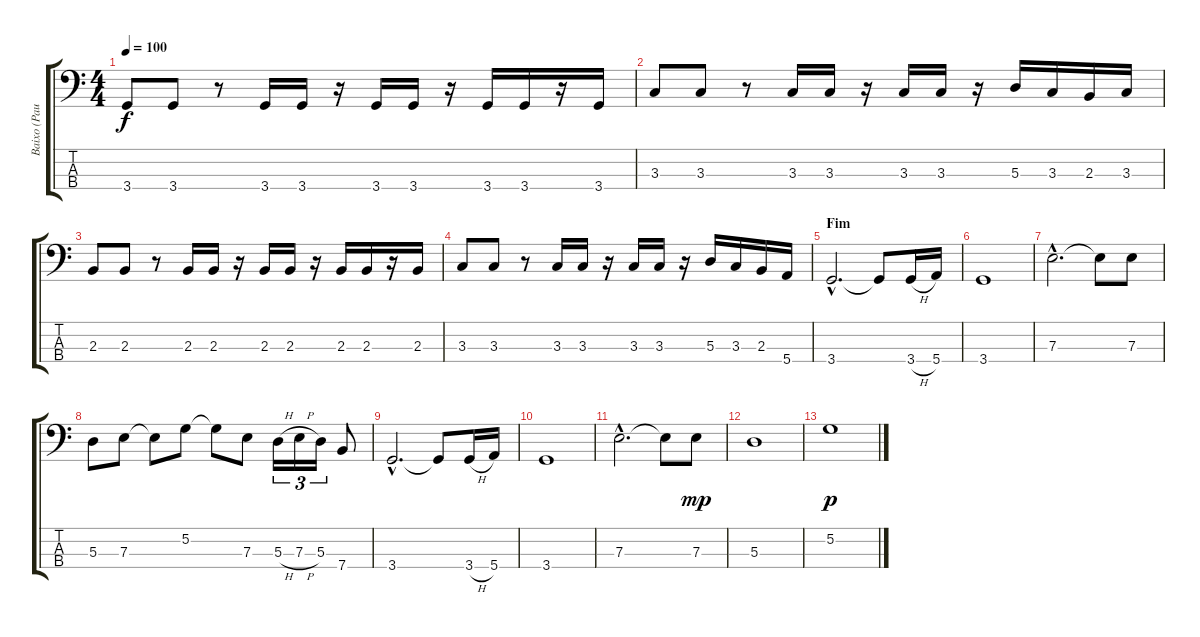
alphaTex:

\track ("Baixo (Paulo)" "Baixo (Pau") {instrument electricbassfinger}
\staff {score tabs}
\tuning (G2 D2 A1 E1) {hide}
\ts (4 4)
\tempo 100
\clef f4
\ks c
3.4.8{dy f} 3.4.8 r.8 3.4.16 3.4.16 r.16 3.4.16 3.4.16 r.16 3.4.16 3.4.16 r.16 3.4.16 |
3.3.8 3.3.8 r.8 3.3.16 3.3.16 r.16 3.3.16 3.3.16 r.16 5.3.16 3.3.16 2.3.16 3.3.16 |
2.3.8 2.3.8 r.8 2.3.16 2.3.16 r.16 2.3.16 2.3.16 r.16 2.3.16 2.3.16 r.16 2.3.16 |
3.3.8 3.3.8 r.8 3.3.16 3.3.16 r.16 3.3.16 3.3.16 r.16 5.3.16 3.3.16 2.3.16 5.4.16 |
\section ("" "Fim")
3.4{hac}.2{d} 3.4{t}.8 3.4{h}.16 5.4.16 |
3.4.1 |
7.3{hac}.2{d} 7.3{t}.8 7.3.8 |
5.3.8 7.3.8 7.3{t}.8 5.2.8 5.2{t}.8 7.3.8 5.3{h}.16{tu (3 2)} 7.3{h}.16{tu (3 2)} 5.3.16{tu (3 2)} 7.4.8 |
3.4{hac}.2{d} 3.4{t}.8 3.4{h}.16 5.4.16 |
3.4.1 |
7.3{hac}.2{d} 7.3{t}.8 7.3.8{dy mp} |
5.3.1 |
5.2.1{dy p}
